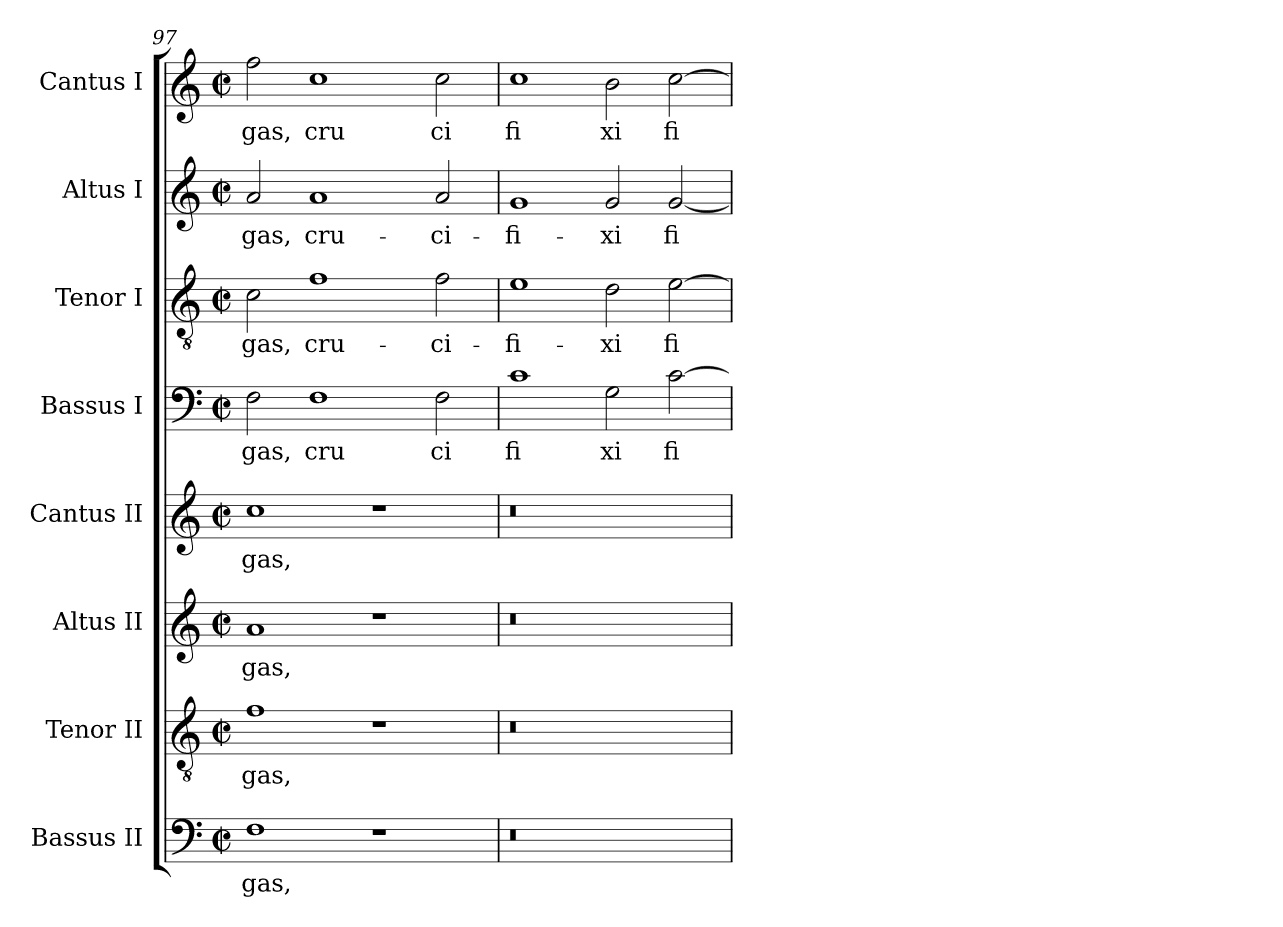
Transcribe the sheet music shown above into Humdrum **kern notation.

**kern	**text	**kern	**text	**kern	**text	**kern	**text	**kern	**text	**kern	**text	**kern	**text	**kern	**text
*part8	*part8	*part7	*part7	*part6	*part6	*part5	*part5	*part4	*part4	*part3	*part3	*part2	*part2	*part1	*part1
*staff8	*staff8	*staff7	*staff7	*staff6	*staff6	*staff5	*staff5	*staff4	*staff4	*staff3	*staff3	*staff2	*staff2	*staff1	*staff1
*I"Bassus II	*	*I"Tenor II	*	*I"Altus II	*	*I"Cantus II	*	*I"Bassus I	*	*I"Tenor I	*	*I"Altus I	*	*I"Cantus I	*
*clefF4	*	*clefGv2	*	*clefG2	*	*clefG2	*	*clefF4	*	*clefGv2	*	*clefG2	*	*clefG2	*
*k[]	*	*	*	*	*	*	*	*	*	*	*	*	*	*	*
*C:	*	*	*	*	*	*	*	*	*	*	*	*	*	*	*
*M2/2	*	*M2/2	*	*M2/2	*	*M2/2	*	*M2/2	*	*M2/2	*	*M2/2	*	*M2/2	*
*met(c|)	*	*met(c|)	*	*met(c|)	*	*met(c|)	*	*met(c|)	*	*met(c|)	*	*met(c|)	*	*met(c|)	*
=97	=97	=97	=97	=97	=97	=97	=97	=97	=97	=97	=97	=97	=97	=97	=97
!	!LO:LY:b:cj	!	!LO:LY:b:cj	!	!LO:LY:b:cj	!	!LO:LY:b:cj	!	!LO:LY:b:cj	!	!LO:LY:b:cj	!	!LO:LY:b:cj	!	!LO:LY:b:cj
1F	-gas,	1f	gas,	1a	-gas,	1cc	-gas,	2F\	gas,	2c\	-gas,	2a/	-gas,	2ff\	gas,
!	!	!	!	!	!	!	!	!	!LO:LY:b:cj	!	!LO:LY:b:cj	!	!LO:LY:b:cj	!	!LO:LY:b:cj
.	.	.	.	.	.	.	.	1F	cru	1f	cru-	1a	cru-	1cc	cru
1r	.	1r	.	1r	.	1r	.	.	.	.	.	.	.	.	.
!	!	!	!	!	!	!	!	!	!LO:LY:b:cj	!	!LO:LY:b:cj	!	!LO:LY:b:cj	!	!LO:LY:b:cj
.	.	.	.	.	.	.	.	2F\	ci	2f\	-ci-	2a/	-ci-	2cc\	ci
=98	=98	=98	=98	=98	=98	=98	=98	=98	=98	=98	=98	=98	=98	=98	=98
!	!	!	!	!	!	!	!	!	!LO:LY:b:cj	!	!LO:LY:b:cj	!	!LO:LY:b:cj	!	!LO:LY:b:cj
0r	.	0r	.	0r	.	0r	.	1c	fi	1e	-fi-	1g	-fi-	1cc	fi
!	!	!	!	!	!	!	!	!	!LO:LY:b:cj	!	!LO:LY:b:cj	!	!LO:LY:b:cj	!	!LO:LY:b:cj
.	.	.	.	.	.	.	.	2G\	xi	2d\	-xi	2g/	-xi	2b\	xi
!	!	!	!	!	!	!	!	!	!LO:LY:b:cj	!	!LO:LY:b:cj	!	!LO:LY:b:cj	!	!LO:LY:b:cj
.	.	.	.	.	.	.	.	[>2c\	fi	[>2e\	fi-	[>2g/	fi-	[<2cc\	fi
=	=	=	=	=	=	=	=	=	=	=	=	=	=	=	=
*-	*-	*-	*-	*-	*-	*-	*-	*-	*-	*-	*-	*-	*-	*-	*-
